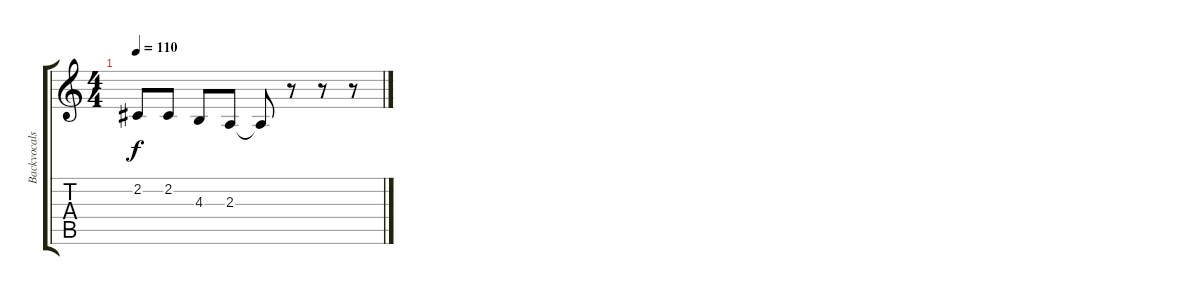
\track ("Backvocals (Mike Shinoda)" "Backvocals") {instrument harmonica}
\staff {score tabs}
\tuning (E4 B3 G3 D3 A2 E2) {hide}
\ts (4 4)
\tempo 110
\clef g2
\ks c
2.2{t}.8{dy f} 2.2.8 4.3.8 2.3.8 2.3{t}.8 r.8 r.8 r.8
